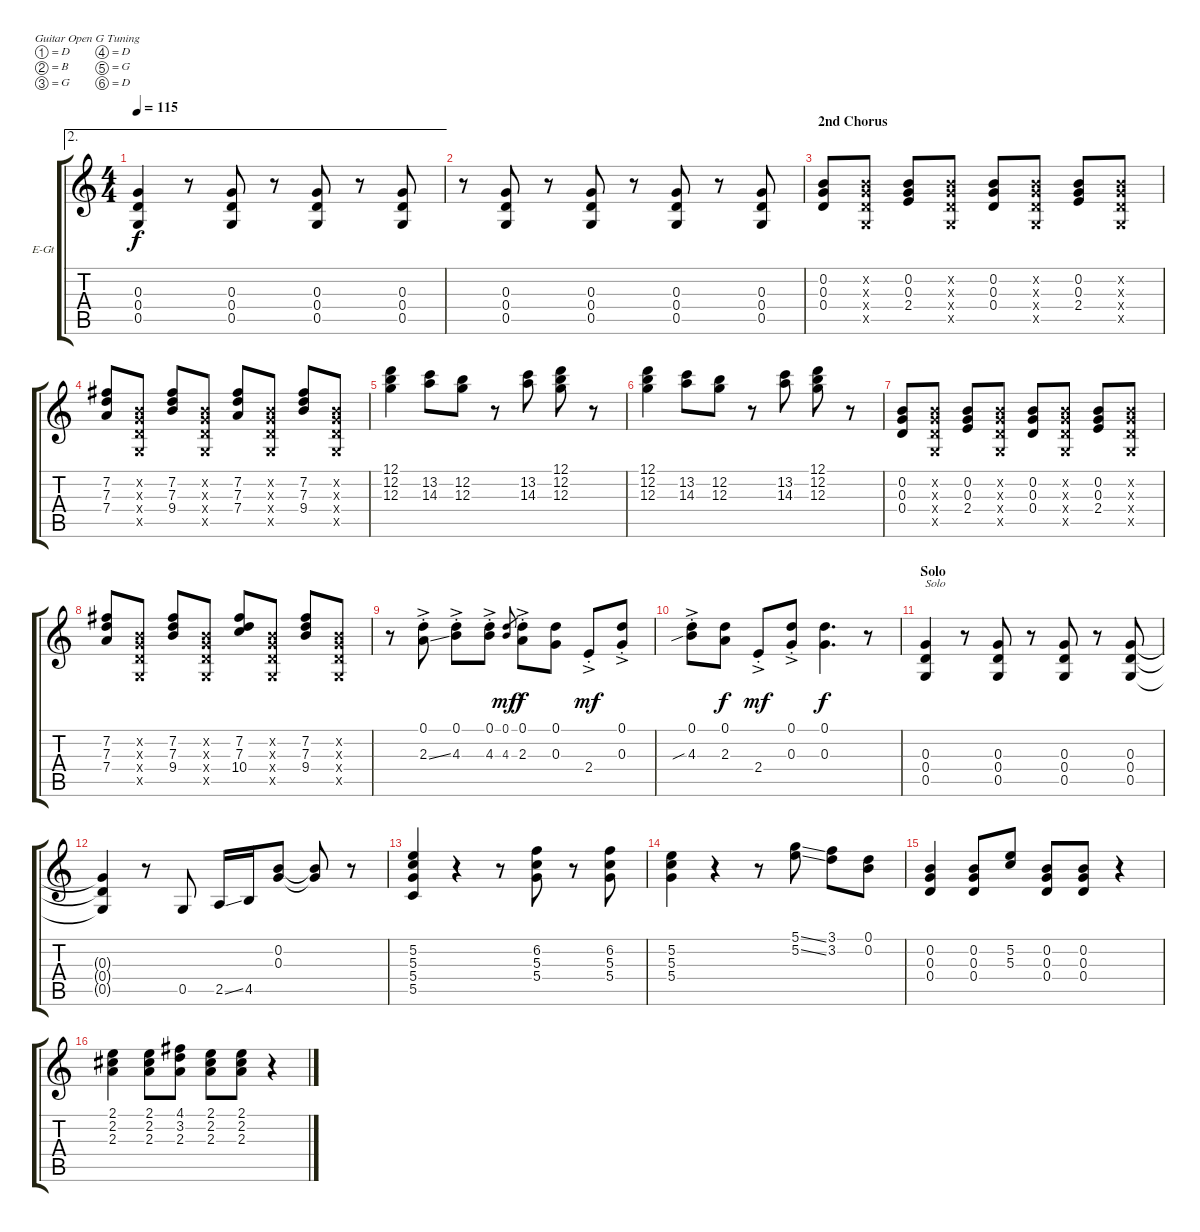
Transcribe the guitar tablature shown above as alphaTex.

\bracketExtendMode groupsimilarinstruments
\firstSystemTrackNameOrientation horizontal
\otherSystemsTrackNameOrientation horizontal
\track ("Guitar 1" "E-Gt") {instrument distortionguitar}
\staff {score tabs}
\tuning (D4 B3 G3 D3 G2 D2)
\ae 2
\ts (4 4)
\tempo 115
\clef g2
\ks c
(0.3 0.4 0.5).4{dy f} r.8 (0.3 0.4 0.5).8 r.8 (0.3 0.4 0.5).8 r.8 (0.3 0.4 0.5).8 |
r.8 (0.3 0.4 0.5).8 r.8 (0.3 0.4 0.5).8 r.8 (0.3 0.4 0.5).8 r.8 (0.3 0.4 0.5).8 |
\section ("" "2nd Chorus")
(0.2 0.3 0.4).8 (0.2{x} 0.3{x} 0.4{x} 0.5{x}).8 (0.2 0.3 2.4).8 (0.2{x} 0.3{x} 0.4{x} 0.5{x}).8 (0.2 0.3 0.4).8 (0.2{x} 0.3{x} 0.4{x} 0.5{x}).8 (0.2 0.3 2.4).8 (0.2{x} 0.3{x} 0.4{x} 0.5{x}).8 |
(7.2 7.3 7.4).8 (0.2{x} 0.3{x} 0.4{x} 0.5{x}).8 (7.2 7.3 9.4).8 (0.2{x} 0.3{x} 0.4{x} 0.5{x}).8 (7.2 7.3 7.4).8 (0.2{x} 0.3{x} 0.4{x} 0.5{x}).8 (7.2 7.3 9.4).8 (0.2{x} 0.3{x} 0.4{x} 0.5{x}).8 |
(12.1 12.2 12.3).4 (13.2 14.3).8 (12.2 12.3).8 r.8 (13.2 14.3).8 (12.1 12.2 12.3).8 r.8 |
(12.1 12.2 12.3).4 (13.2 14.3).8 (12.2 12.3).8 r.8 (13.2 14.3).8 (12.1 12.2 12.3).8 r.8 |
(0.2 0.3 0.4).8 (0.2{x} 0.3{x} 0.4{x} 0.5{x}).8 (0.2 0.3 2.4).8 (0.2{x} 0.3{x} 0.4{x} 0.5{x}).8 (0.2 0.3 0.4).8 (0.2{x} 0.3{x} 0.4{x} 0.5{x}).8 (0.2 0.3 2.4).8 (0.2{x} 0.3{x} 0.4{x} 0.5{x}).8 |
(7.2 7.3 7.4).8 (0.2{x} 0.3{x} 0.4{x} 0.5{x}).8 (7.2 7.3 9.4).8 (0.2{x} 0.3{x} 0.4{x} 0.5{x}).8 (7.2 7.3 10.4).8 (0.2{x} 0.3{x} 0.4{x} 0.5{x}).8 (7.2 7.3 9.4).8 (0.2{x} 0.3{x} 0.4{x} 0.5{x}).8 |
r.8 (0.1 2.3{ss ac st}).8 (0.1 4.3{ac st}).8 (0.1 4.3{ac st}).8 (0.1 4.3).8{gr dy mf} (0.1 2.3{ac st}).8{dy f} (0.1 0.3).8 2.4{ac st}.8{dy mf} (0.1{ac st} 0.3{ac st}).8 |
(0.1{ac st} 4.3{sib ac st}).8 (0.1 2.3).8{dy f} 2.4{ac st}.8{dy mf} (0.1{ac st} 0.3{ac st}).8 (0.1 0.3).4{d dy f} r.8 |
\section ("" "Solo")
(0.3 0.4 0.5).4{txt "Solo"} r.8 (0.3 0.4 0.5).8 r.8 (0.3 0.4 0.5).8 r.8 (0.3 0.4 0.5).8 |
(0.3{t} 0.4{t} 0.5{t}).4 r.8 0.5.8 2.5{ss}.16 4.5.16 (0.2 0.3).8 (0.2{t} 0.3{t}).8 r.8 |
(5.2 5.3 5.4 5.5).4 r.4 r.8 (6.2 5.3 5.4).8 r.8 (6.2 5.3 5.4).8 |
(5.2 5.3 5.4).4 r.4 r.8 (5.1{ss} 5.2{ss}).8 (3.1 3.2).8 (0.1 0.2).8 |
(0.2 0.3 0.4).4 (0.2 0.3 0.4).8 (5.2 5.3).8 (0.2 0.3 0.4).8 (0.2 0.3 0.4).8 r.4 |
(2.1 2.2 2.3).4 (2.1 2.2 2.3).8 (4.1 3.2 2.3).8 (2.1 2.2 2.3).8 (2.1 2.2 2.3).8 r.4
